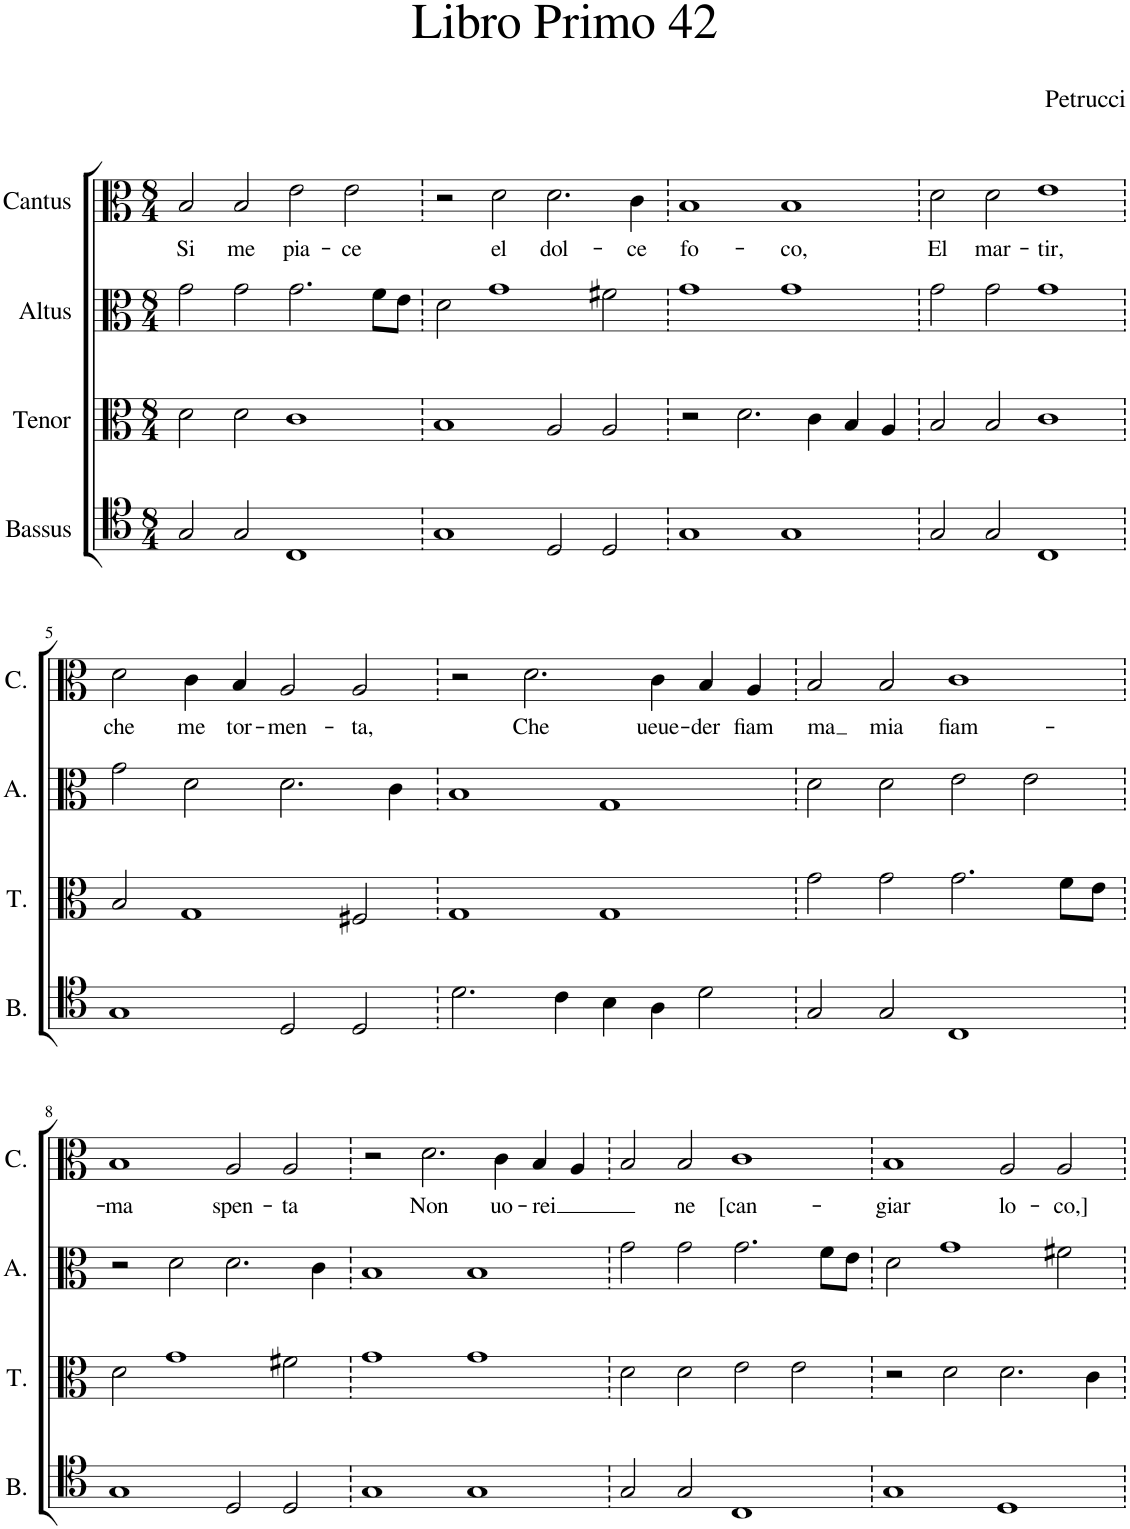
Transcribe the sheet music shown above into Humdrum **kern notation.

**kern	**kern	**kern	**kern	**text
*part4	*part3	*part2	*part1	*part1
*staff4	*staff3	*staff2	*staff1	*staff1
*I"Bassus	*I"Tenor	*I"Altus	*I"Cantus	*
*I'B.	*I'T.	*I'A.	*I'C.	*
*clefC4	*clefC3	*clefC3	*clefC3	*
*k[]	*k[]	*k[]	*k[]	*
*M8/4	*M8/4	*M8/4	*M8/4	*
=1	=1	=1	=1	=1
!	!	!	!	!LO:LY:b
2G/	2d\	2g\	2B/	Si
!	!	!	!	!LO:LY:b
2G/	2d\	2g\	2B/	me
!	!	!	!	!LO:LY:b
1C	1c	2.g\	2e\	pia-
!	!	!	!	!LO:LY:b
.	.	.	2e\	-ce
.	.	8f\L	.	.
.	.	8e\J	.	.
=2	=2	=2	=2	=2
1G	1B	2d\	2r	.
!	!	!	!	!LO:LY:b
.	.	1g	2d\	el
!	!	!	!	!LO:LY:b
2D/	2A/	.	2.d\	dol-
2D/	2A/	2f#X\	.	.
!	!	!	!	!LO:LY:b
.	.	.	4c\	-ce
=3	=3	=3	=3	=3
!	!	!	!	!LO:LY:b
1G	2r	1g	1B	fo-
.	2.d\	.	.	.
!	!	!	!	!LO:LY:b
1G	.	1g	1B	-co,
.	4c\	.	.	.
.	4B/	.	.	.
.	4A/	.	.	.
=4	=4	=4	=4	=4
!	!	!	!	!LO:LY:b
2G/	2B/	2g\	2d\	El
!	!	!	!	!LO:LY:b
2G/	2B/	2g\	2d\	mar-
!	!	!	!	!LO:LY:b
1C	1c	1g	1e	-tir,
!!LO:LB:g=z
=5	=5	=5	=5	=5
!	!	!	!	!LO:LY:b
1G	2B/	2g\	2d\	che
!	!	!	!	!LO:LY:b
.	1G	2d\	4c\	me
!	!	!	!	!LO:LY:b
.	.	.	4B/	tor-
!	!	!	!	!LO:LY:b
2D/	.	2.d\	2A/	-men-
!	!	!	!	!LO:LY:b
2D/	2F#X/	.	2A/	-ta,
.	.	4c\	.	.
=6	=6	=6	=6	=6
2.d\	1G	1B	2r	.
!	!	!	!	!LO:LY:b
.	.	.	2.d\	Che
4c\	.	.	.	.
4B\	1G	1G	.	.
!	!	!	!	!LO:LY:b
4A\	.	.	4c\	ueue-
!	!	!	!	!LO:LY:b
2d\	.	.	4B/	-der
!	!	!	!	!LO:LY:b
.	.	.	4A/	-fiam
=7	=7	=7	=7	=7
!	!	!	!	!LO:LY:b
2G/	2g\	2d\	2B/	ma
!	!	!	!	!LO:LY:b
2G/	2g\	2d\	2B/	mia
!	!	!	!	!LO:LY:b
1C	2.g\	2e\	1c	fiam-
.	.	2e\	.	.
.	8f\L	.	.	.
.	8e\J	.	.	.
!!LO:LB:g=z
=8	=8	=8	=8	=8
!	!	!	!	!LO:LY:b
1G	2d\	2r	1B	-ma
.	1g	2d\	.	.
!	!	!	!	!LO:LY:b
2D/	.	2.d\	2A/	spen-
!	!	!	!	!LO:LY:b
2D/	2f#X\	.	2A/	-ta
.	.	4c\	.	.
=9	=9	=9	=9	=9
1G	1g	1B	2r	.
!	!	!	!	!LO:LY:b
.	.	.	2.d\	Non
1G	1g	1B	.	.
!	!	!	!	!LO:LY:b
.	.	.	4c\	uo-
!	!	!	!	!LO:LY:b
.	.	.	4B/	-rei
.	.	.	4A/	.
=10	=10	=10	=10	=10
2G/	2d\	2g\	2B/	.
!	!	!	!	!LO:LY:b
2G/	2d\	2g\	2B/	ne
!	!	!	!	!LO:LY:b
1C	2e\	2.g\	1c	[can-
.	2e\	.	.	.
.	.	8f\L	.	.
.	.	8e\J	.	.
=11	=11	=11	=11	=11
!	!	!	!	!LO:LY:b
1G	2r	2d\	1B	-giar
.	2d\	1g	.	.
!	!	!	!	!LO:LY:b
1D	2.d\	.	2A/	lo-
!	!	!	!	!LO:LY:b
.	.	2f#X\	2A/	-co,]
.	4c\	.	.	.
=	=	=	=	=
*-	*-	*-	*-	*-
